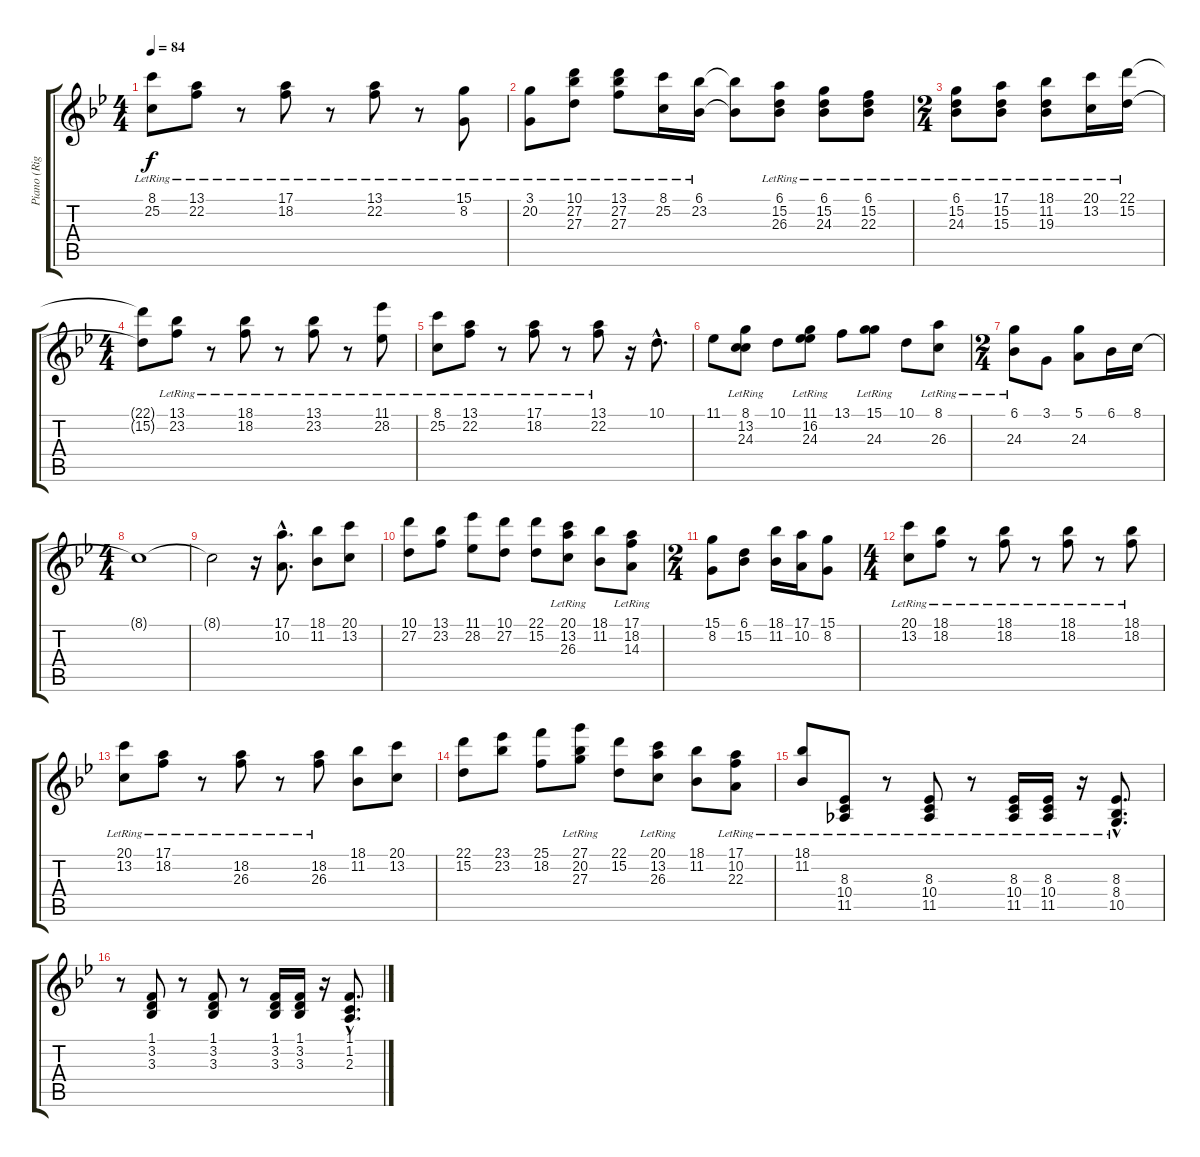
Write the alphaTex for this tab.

\track ("Piano (Right)" "Piano (Rig") {instrument brightacousticpiano}
\staff {score tabs}
\tuning (E4 B3 G3 D3 A2 E2) {hide}
\ts (4 4)
\tempo 84
\clef g2
\ks bb
(8.1{lr} 25.2{lr}).8{dy f} (13.1{lr} 22.2{lr}).8 r.8 (17.1{lr} 18.2{lr}).8 r.8 (13.1{lr} 22.2{lr}).8 r.8 (15.1{lr} 8.2{lr}).8 |
(3.1{lr} 20.2{lr}).8 (10.1{lr} 27.2{lr} 27.3{lr}).8 (13.1{lr} 27.2{lr} 27.3{lr}).8 (8.1{lr} 25.2{lr}).16 (6.1{lr} 23.2{lr}).16 (6.1{t} 23.2{t}).8 (6.1{lr} 15.2{lr} 26.3{lr}).8 (6.1{lr} 15.2{lr} 24.3{lr}).8 (6.1{lr} 15.2{lr} 22.3{lr}).8 |
\ts (2 4)
(6.1{lr} 15.2{lr} 24.3{lr}).8 (17.1{lr} 15.2{lr} 15.3{lr}).8 (18.1{lr} 11.2{lr} 19.3{lr}).8 (20.1{lr} 13.2{lr}).16 (22.1{lr} 15.2{lr}).16 |
\ts (4 4)
(22.1{t} 15.2{t}).8 (13.1{lr} 23.2{lr}).8 r.8 (18.1{lr} 18.2{lr}).8 r.8 (13.1{lr} 23.2{lr}).8 r.8 (11.1{lr} 28.2{lr}).8 |
(8.1{lr} 25.2{lr}).8 (13.1{lr} 22.2{lr}).8 r.8 (17.1{lr} 18.2{lr}).8 r.8 (13.1{lr} 22.2{lr}).8 r.16 10.1{hac}.8{d} |
11.1.8 (8.1 13.2{lr} 24.3{lr}).8 10.1.8 (11.1 16.2{lr} 24.3{lr}).8 13.1.8 (15.1 24.3{lr}).8 10.1.8 (8.1 26.3{lr}).8 |
\ts (2 4)
(6.1 24.3{lr}).8 3.1.8 (5.1 24.3).8 6.1.16 8.1.16 |
\ts (4 4)
8.1{t}.1 |
8.1{t}.2 r.16 (17.1{hac} 10.2{hac}).8{d} (18.1 11.2).8 (20.1 13.2).8 |
(10.1 27.2).8 (13.1 23.2).8 (11.1 28.2).8 (10.1 27.2).8 (22.1 15.2).8 (20.1 13.2 26.3{lr}).8 (18.1 11.2).8 (17.1 18.2 14.3{lr}).8 |
\ts (2 4)
(15.1 8.2).8 (6.1 15.2).8 (18.1 11.2).16 (17.1 10.2).16 (15.1 8.2).8 |
\ts (4 4)
(20.1{lr} 13.2{lr}).8 (18.1{lr} 18.2{lr}).8 r.8 (18.1{lr} 18.2{lr}).8 r.8 (18.1{lr} 18.2{lr}).8 r.8 (18.1{lr} 18.2{lr}).8 |
(20.1{lr} 13.2{lr}).8 (17.1 18.2{lr}).8 r.8 (18.2{lr} 26.3).8 r.8 (18.2{lr} 26.3).8 (18.1 11.2).8 (20.1 13.2).8 |
(22.1 15.2).8 (23.1 23.2).8 (25.1 18.2).8 (27.1 20.2 27.3{lr}).8 (22.1 15.2).8 (20.1 13.2 26.3{lr}).8 (18.1 11.2).8 (17.1 10.2 22.3{lr}).8 |
(18.1{lr} 11.2{lr}).8 (8.3{lr} 10.4{lr} 11.5{lr}).8{volume 11} r.8 (8.3 10.4{lr} 11.5{lr}).8 r.8 (8.3{lr} 10.4{lr} 11.5{lr}).16 (8.3{lr} 10.4{lr} 11.5{lr}).16 r.16 (8.3{hac lr} 8.4{hac} 10.5{hac}).8{d} |
r.8 (1.1 3.2 3.3).8 r.8 (1.1 3.2 3.3).8 r.8 (1.1 3.2 3.3).16 (1.1 3.2 3.3).16 r.16 (1.1{hac} 1.2{hac} 2.3{hac}).8{d}
